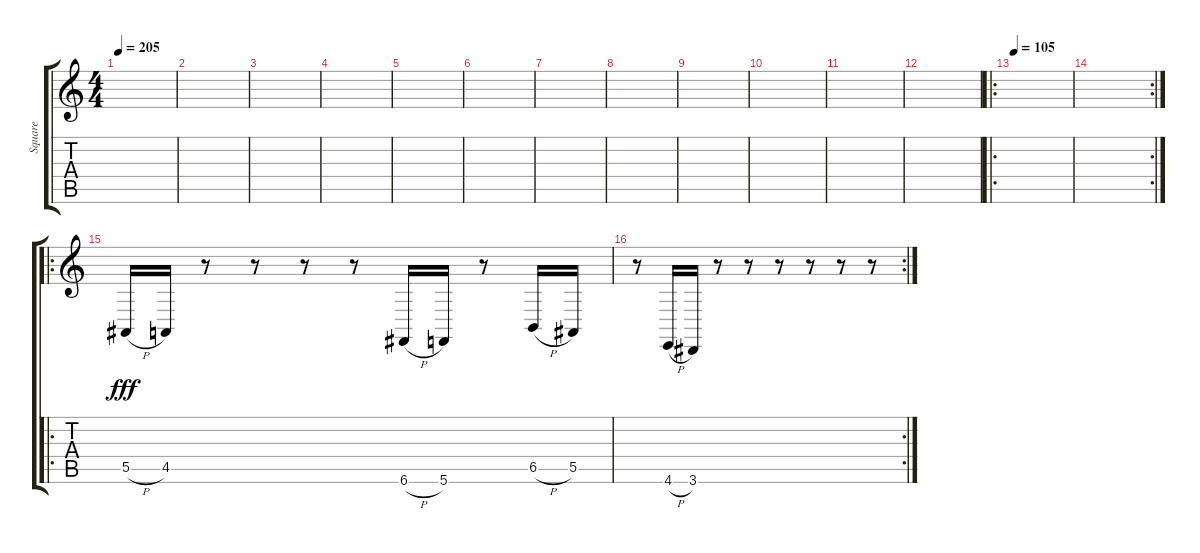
\track ("Square" "Square") {instrument lead1square}
\staff {score tabs}
\tuning (C4 G3 Eb3 Bb2 F2 C2) {hide}
\ts (4 4)
\tempo 205
\clef g2
\ks c
|
|
|
|
|
|
|
|
|
|
|
|
\ro
\tempo 105
|
\rc 2
|
\ro
5.5{h}.16{dy fff} 4.5.16 r.8 r.8 r.8 r.8 6.6{h}.16 5.6.16 r.8 6.5{h}.16 5.5.16 |
\rc 2
r.8 4.6{h}.16 3.6.16 r.8 r.8 r.8 r.8 r.8 r.8
